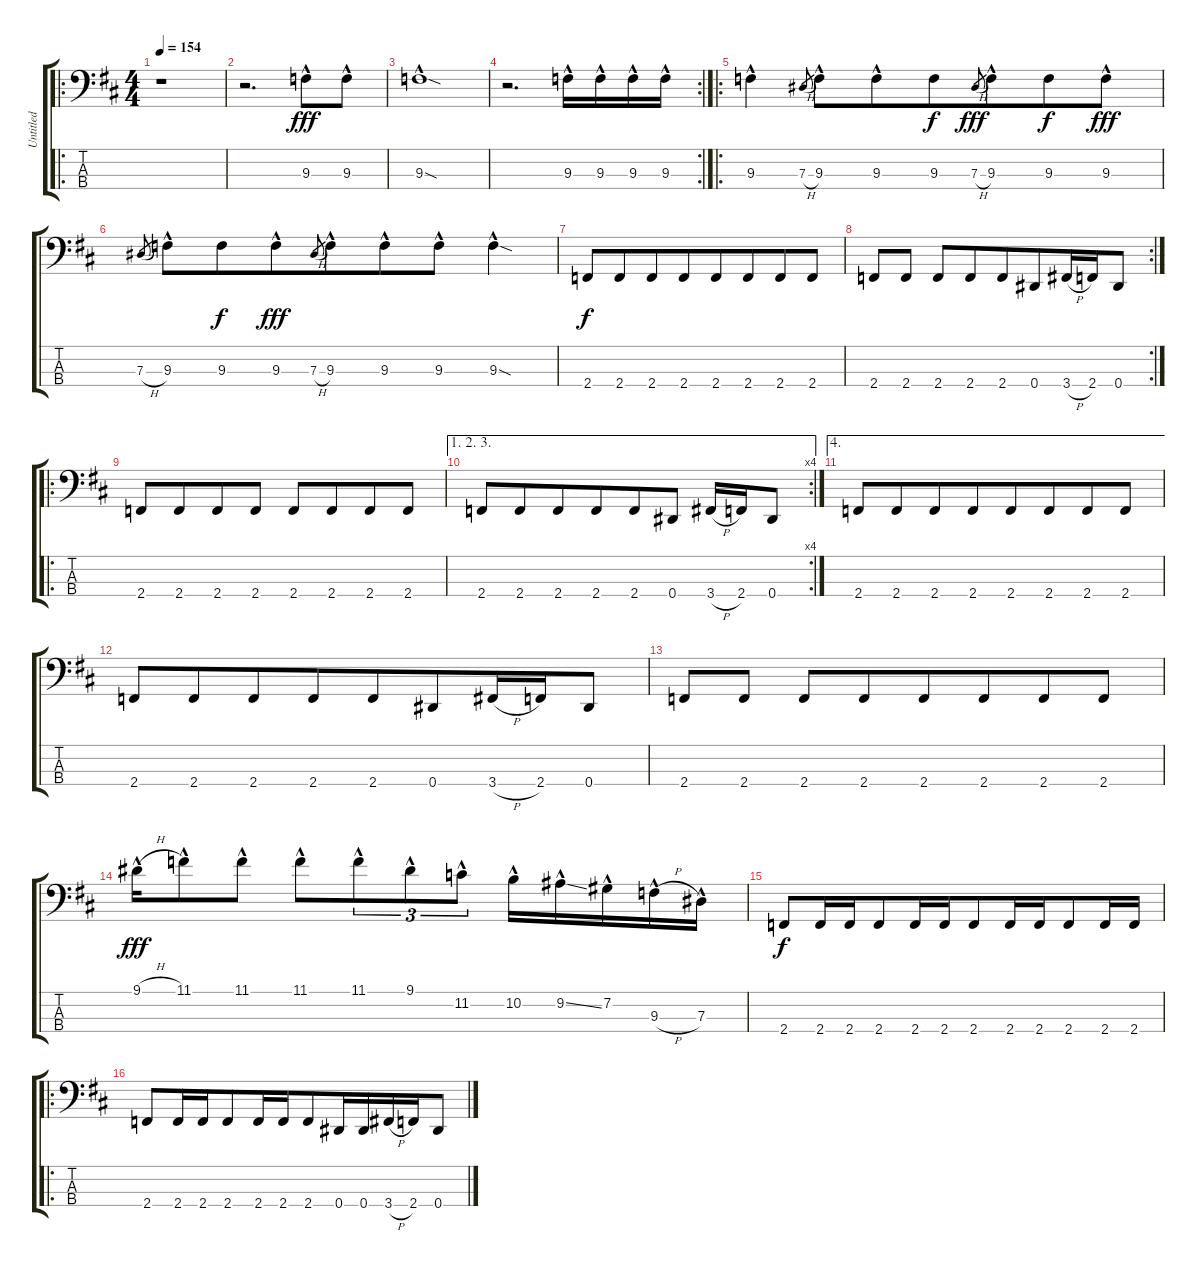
\track ("Untitled" "Untitled") {instrument electricbassfinger}
\staff {score tabs}
\tuning (Gb2 Db2 Ab1 Eb1) {hide}
\ro
\ts (4 4)
\tempo 154
\clef f4
\ks d
r.1{dy fff instrument electricbassfinger} |
r.2{d beam merge} 9.3{hac}.8{beam merge} 9.3{hac}.8 |
9.3{sod hac}.1 |
\rc 2
r.2{d beam merge} 9.3{hac}.16{beam merge} 9.3{hac}.16 9.3{hac}.16{beam merge} 9.3{hac}.16 |
\ro
9.3{hac}.4 7.3{h}.8{gr beam merge} 9.3{hac}.8{beam merge} 9.3{hac}.8{beam merge} 9.3.8{dy f} 7.3{h}.8{gr dy fff beam merge} 9.3{hac}.8{beam merge} 9.3.8{dy f beam merge} 9.3{hac}.8{dy fff} |
7.3{h}.8{gr} 9.3{hac}.8{beam merge} 9.3.8{dy f beam merge} 9.3{hac}.8{dy fff} 7.3{h}.8{gr beam merge} 9.3{hac}.8{beam merge} 9.3{hac}.8{beam merge} 9.3{hac}.8{beam merge} 9.3{sod hac}.4 |
2.4.8{dy f beam merge} 2.4.8{beam merge} 2.4.8{beam merge} 2.4.8{beam merge} 2.4.8{beam merge} 2.4.8{beam merge} 2.4.8{beam merge} 2.4.8 |
\rc 2
2.4.8{beam merge} 2.4.8 2.4.8{beam merge} 2.4.8{beam merge} 2.4.8{beam merge} 0.4.8{beam merge} 3.4{h}.16{beam merge} 2.4.16{beam merge} 0.4.8 |
\ro
2.4.8{beam merge} 2.4.8{beam merge} 2.4.8{beam merge} 2.4.8 2.4.8{beam merge} 2.4.8{beam merge} 2.4.8{beam merge} 2.4.8 |
\ae (1 2 3)
\rc 4
2.4.8{beam merge} 2.4.8{beam merge} 2.4.8{beam merge} 2.4.8{beam merge} 2.4.8{beam merge} 0.4.8 3.4{h}.16{beam merge} 2.4.16{beam merge} 0.4.8 |
\ae 4
2.4.8{beam merge} 2.4.8{beam merge} 2.4.8{beam merge} 2.4.8{beam merge} 2.4.8 2.4.8{beam merge} 2.4.8{beam merge} 2.4.8 |
2.4.8{beam merge} 2.4.8{beam merge} 2.4.8{beam merge} 2.4.8{beam merge} 2.4.8{beam merge} 0.4.8{beam merge} 3.4{h}.16{beam merge} 2.4.16{beam merge} 0.4.8 |
2.4.8{beam merge} 2.4.8 2.4.8{beam merge} 2.4.8{beam merge} 2.4.8{beam merge} 2.4.8{beam merge} 2.4.8 2.4.8 |
9.1{h hac}.16{dy fff} 11.1{hac}.8{beam merge} 11.1{hac}.8 11.1{hac}.8{beam merge} 11.1{hac}.8{tu (3 2) beam merge} 9.1{hac}.8{tu (3 2)} 11.2{hac}.8{tu (3 2)} 10.2{hac}.16{beam merge} 9.2{ss hac}.16{beam merge} 7.2{hac}.16{beam merge} 9.3{h hac}.16 7.3{hac}.16 |
2.4.8{dy f beam merge} 2.4.16 2.4.16{beam merge} 2.4.8{beam merge} 2.4.16{beam merge} 2.4.16{beam merge} 2.4.8{beam merge} 2.4.16{beam merge} 2.4.16{beam merge} 2.4.8{beam merge} 2.4.16{beam merge} 2.4.16 |
\ro
2.4.8{beam merge} 2.4.16{beam merge} 2.4.16{beam merge} 2.4.8{beam merge} 2.4.16{beam merge} 2.4.16{beam merge} 2.4.8{beam merge} 0.4.16{beam merge} 0.4.16{beam merge} 3.4{h}.16{beam merge} 2.4.16{beam merge} 0.4.8
